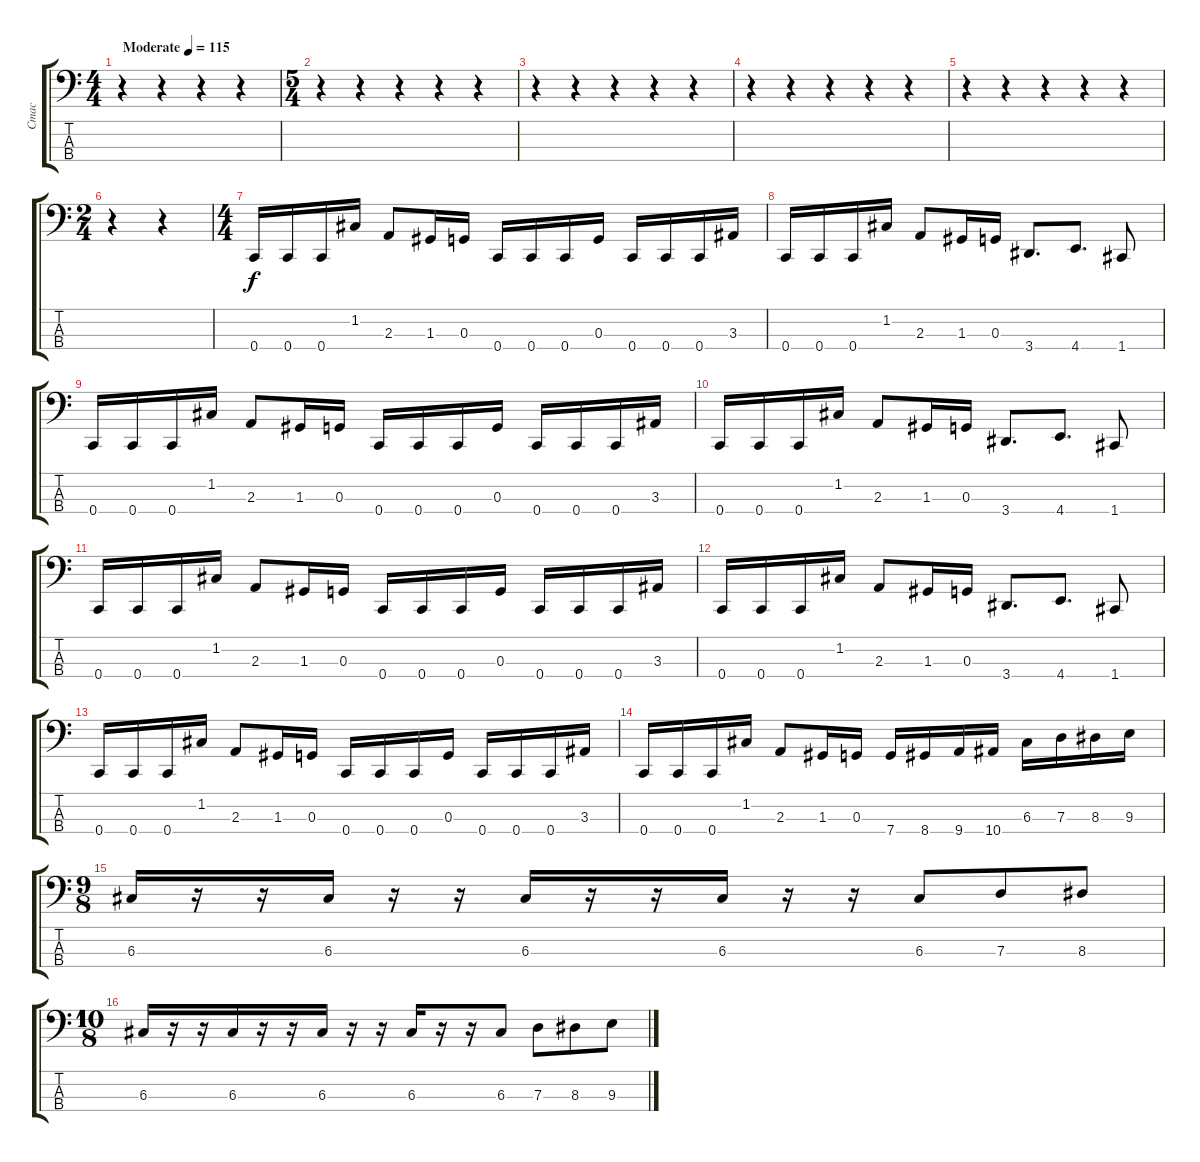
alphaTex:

\track ("Стас" "Стас") {instrument electricbassfinger}
\staff {score tabs}
\tuning (F2 C2 G1 C1) {hide}
\ts (4 4)
\tempo (115 "Moderate")
\clef f4
\ks c
r.4{dy f instrument electricbassfinger} r.4 r.4 r.4 |
\ts (5 4)
r.4 r.4 r.4 r.4 r.4 |
r.4 r.4 r.4 r.4 r.4 |
r.4 r.4 r.4 r.4 r.4 |
r.4 r.4 r.4 r.4 r.4 |
\ts (2 4)
r.4 r.4 |
\ts (4 4)
0.4.16 0.4.16 0.4.16 1.2.16 2.3.8 1.3.16 0.3.16 0.4.16 0.4.16 0.4.16 0.3.16 0.4.16 0.4.16 0.4.16 3.3.16 |
0.4.16 0.4.16 0.4.16 1.2.16 2.3.8 1.3.16 0.3.16 3.4.8{d} 4.4.8{d} 1.4.8 |
0.4.16 0.4.16 0.4.16 1.2.16 2.3.8 1.3.16 0.3.16 0.4.16 0.4.16 0.4.16 0.3.16 0.4.16 0.4.16 0.4.16 3.3.16 |
0.4.16 0.4.16 0.4.16 1.2.16 2.3.8 1.3.16 0.3.16 3.4.8{d} 4.4.8{d} 1.4.8 |
0.4.16 0.4.16 0.4.16 1.2.16 2.3.8 1.3.16 0.3.16 0.4.16 0.4.16 0.4.16 0.3.16 0.4.16 0.4.16 0.4.16 3.3.16 |
0.4.16 0.4.16 0.4.16 1.2.16 2.3.8 1.3.16 0.3.16 3.4.8{d} 4.4.8{d} 1.4.8 |
0.4.16 0.4.16 0.4.16 1.2.16 2.3.8 1.3.16 0.3.16 0.4.16 0.4.16 0.4.16 0.3.16 0.4.16 0.4.16 0.4.16 3.3.16 |
0.4.16 0.4.16 0.4.16 1.2.16 2.3.8 1.3.16 0.3.16 7.4.16 8.4.16 9.4.16 10.4.16 6.3.16 7.3.16 8.3.16 9.3.16 |
\ts (9 8)
6.3.16 r.16 r.16 6.3.16 r.16 r.16 6.3.16 r.16 r.16 6.3.16 r.16 r.16 6.3.8 7.3.8 8.3.8 |
\ts (10 8)
6.3.16 r.16 r.16 6.3.16 r.16 r.16 6.3.16 r.16 r.16 6.3.16 r.16 r.16 6.3.8 7.3.8 8.3.8 9.3.8
